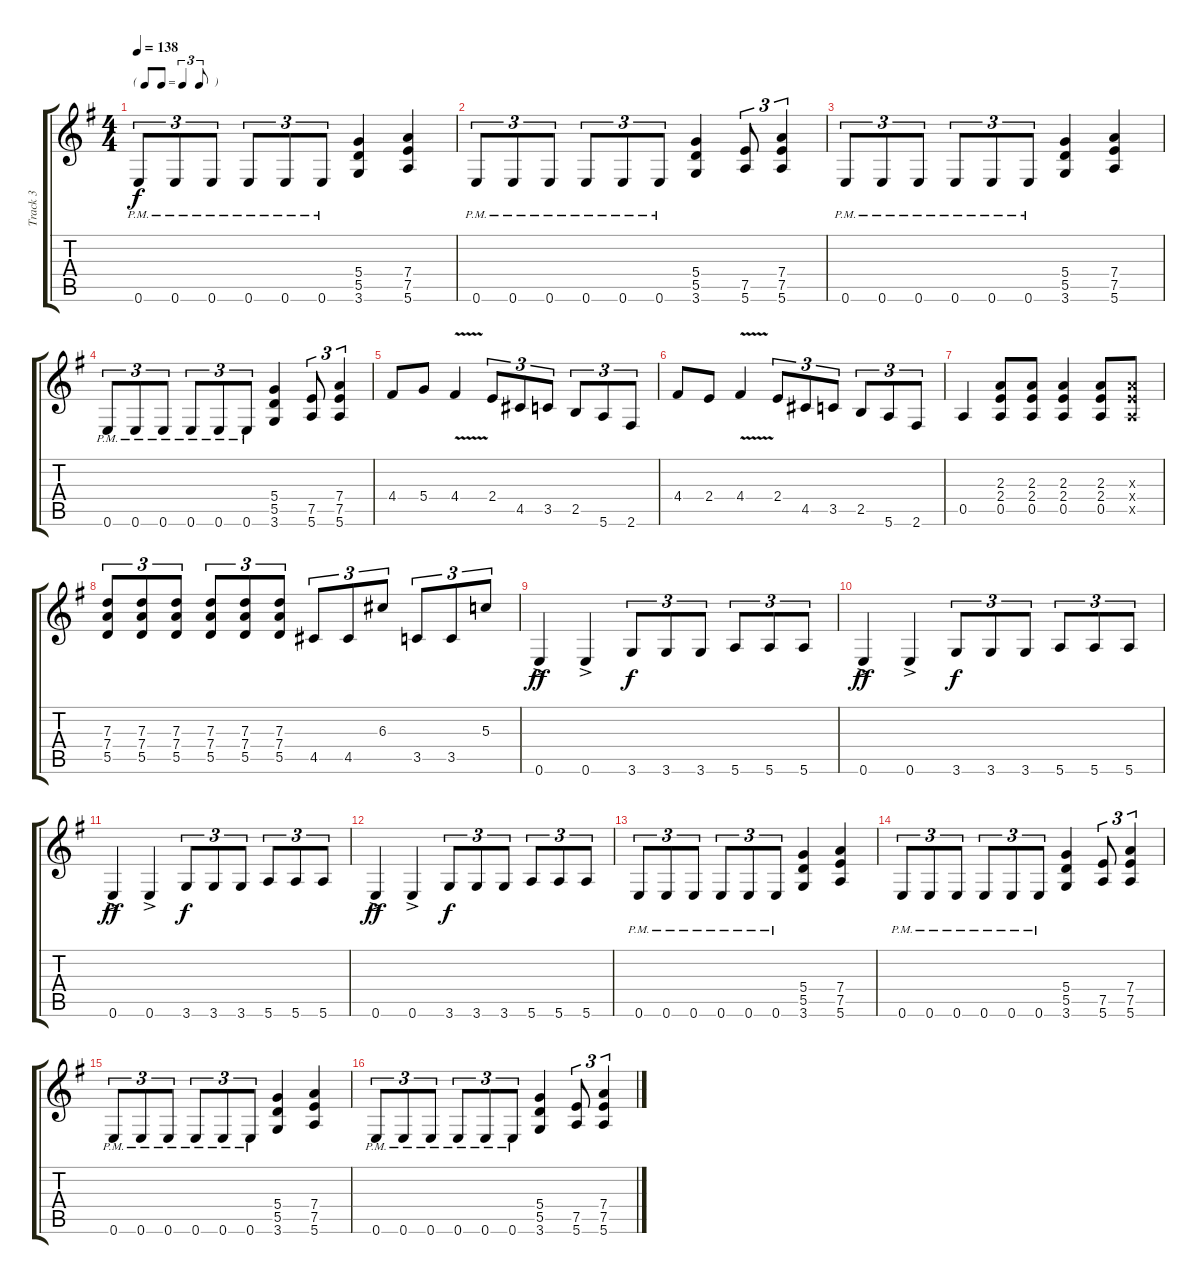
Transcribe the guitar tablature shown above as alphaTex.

\track ("Track 3" "Track 3") {instrument distortionguitar}
\staff {score tabs}
\tuning (E4 B3 G3 D3 A2 E2) {hide}
\ts (4 4)
\tf triplet8th
\tempo 138
\clef g2
\ks g
0.6{pm}.8{tu (3 2) dy f} 0.6{pm}.8{tu (3 2)} 0.6{pm}.8{tu (3 2)} 0.6{pm}.8{tu (3 2)} 0.6{pm}.8{tu (3 2)} 0.6{pm}.8{tu (3 2)} (5.4 5.5 3.6).4 (7.4 7.5 5.6).4 |
0.6{pm}.8{tu (3 2)} 0.6{pm}.8{tu (3 2)} 0.6{pm}.8{tu (3 2)} 0.6{pm}.8{tu (3 2)} 0.6{pm}.8{tu (3 2)} 0.6{pm}.8{tu (3 2)} (5.4 5.5 3.6).4 (7.5 5.6).8{tu (3 2)} (7.4 7.5 5.6).4{tu (3 2)} |
0.6{pm}.8{tu (3 2)} 0.6{pm}.8{tu (3 2)} 0.6{pm}.8{tu (3 2)} 0.6{pm}.8{tu (3 2)} 0.6{pm}.8{tu (3 2)} 0.6{pm}.8{tu (3 2)} (5.4 5.5 3.6).4 (7.4 7.5 5.6).4 |
0.6{pm}.8{tu (3 2)} 0.6{pm}.8{tu (3 2)} 0.6{pm}.8{tu (3 2)} 0.6{pm}.8{tu (3 2)} 0.6{pm}.8{tu (3 2)} 0.6{pm}.8{tu (3 2)} (5.4 5.5 3.6).4 (7.5 5.6).8{tu (3 2)} (7.4 7.5 5.6).4{tu (3 2)} |
4.4.8{instrument distortionguitar} 5.4.8 4.4{v}.4 2.4.8{tu (3 2)} 4.5.8{tu (3 2)} 3.5.8{tu (3 2)} 2.5.8{tu (3 2)} 5.6.8{tu (3 2)} 2.6.8{tu (3 2)} |
4.4.8 2.4.8 4.4{v}.4 2.4.8{tu (3 2)} 4.5.8{tu (3 2)} 3.5.8{tu (3 2)} 2.5.8{tu (3 2)} 5.6.8{tu (3 2)} 2.6.8{tu (3 2)} |
0.5.4 (2.3 2.4 0.5).8 (2.3 2.4 0.5).8 (2.3 2.4 0.5).4 (2.3 2.4 0.5).8 (2.3{x} 2.4{x} 0.5{x}).8 |
(7.3 7.4 5.5).8{tu (3 2)} (7.3 7.4 5.5).8{tu (3 2)} (7.3 7.4 5.5).8{tu (3 2)} (7.3 7.4 5.5).8{tu (3 2)} (7.3 7.4 5.5).8{tu (3 2)} (7.3 7.4 5.5).8{tu (3 2)} 4.5.8{tu (3 2)} 4.5.8{tu (3 2)} 6.3.8{tu (3 2)} 3.5.8{tu (3 2)} 3.5.8{tu (3 2)} 5.3.8{tu (3 2)} |
0.6{ac}.4{dy ff} 0.6{ac}.4 3.6.8{tu (3 2) dy f} 3.6.8{tu (3 2)} 3.6.8{tu (3 2)} 5.6.8{tu (3 2)} 5.6.8{tu (3 2)} 5.6.8{tu (3 2)} |
0.6{ac}.4{dy ff} 0.6{ac}.4 3.6.8{tu (3 2) dy f} 3.6.8{tu (3 2)} 3.6.8{tu (3 2)} 5.6.8{tu (3 2)} 5.6.8{tu (3 2)} 5.6.8{tu (3 2)} |
0.6{ac}.4{dy ff} 0.6{ac}.4 3.6.8{tu (3 2) dy f} 3.6.8{tu (3 2)} 3.6.8{tu (3 2)} 5.6.8{tu (3 2)} 5.6.8{tu (3 2)} 5.6.8{tu (3 2)} |
0.6{ac}.4{dy ff} 0.6{ac}.4 3.6.8{tu (3 2) dy f} 3.6.8{tu (3 2)} 3.6.8{tu (3 2)} 5.6.8{tu (3 2)} 5.6.8{tu (3 2)} 5.6.8{tu (3 2)} |
0.6{pm}.8{tu (3 2) instrument distortionguitar} 0.6{pm}.8{tu (3 2)} 0.6{pm}.8{tu (3 2)} 0.6{pm}.8{tu (3 2)} 0.6{pm}.8{tu (3 2)} 0.6{pm}.8{tu (3 2)} (5.4 5.5 3.6).4 (7.4 7.5 5.6).4 |
0.6{pm}.8{tu (3 2)} 0.6{pm}.8{tu (3 2)} 0.6{pm}.8{tu (3 2)} 0.6{pm}.8{tu (3 2)} 0.6{pm}.8{tu (3 2)} 0.6{pm}.8{tu (3 2)} (5.4 5.5 3.6).4 (7.5 5.6).8{tu (3 2)} (7.4 7.5 5.6).4{tu (3 2)} |
0.6{pm}.8{tu (3 2)} 0.6{pm}.8{tu (3 2)} 0.6{pm}.8{tu (3 2)} 0.6{pm}.8{tu (3 2)} 0.6{pm}.8{tu (3 2)} 0.6{pm}.8{tu (3 2)} (5.4 5.5 3.6).4 (7.4 7.5 5.6).4 |
0.6{pm}.8{tu (3 2)} 0.6{pm}.8{tu (3 2)} 0.6{pm}.8{tu (3 2)} 0.6{pm}.8{tu (3 2)} 0.6{pm}.8{tu (3 2)} 0.6{pm}.8{tu (3 2)} (5.4 5.5 3.6).4 (7.5 5.6).8{tu (3 2)} (7.4 7.5 5.6).4{tu (3 2)}
